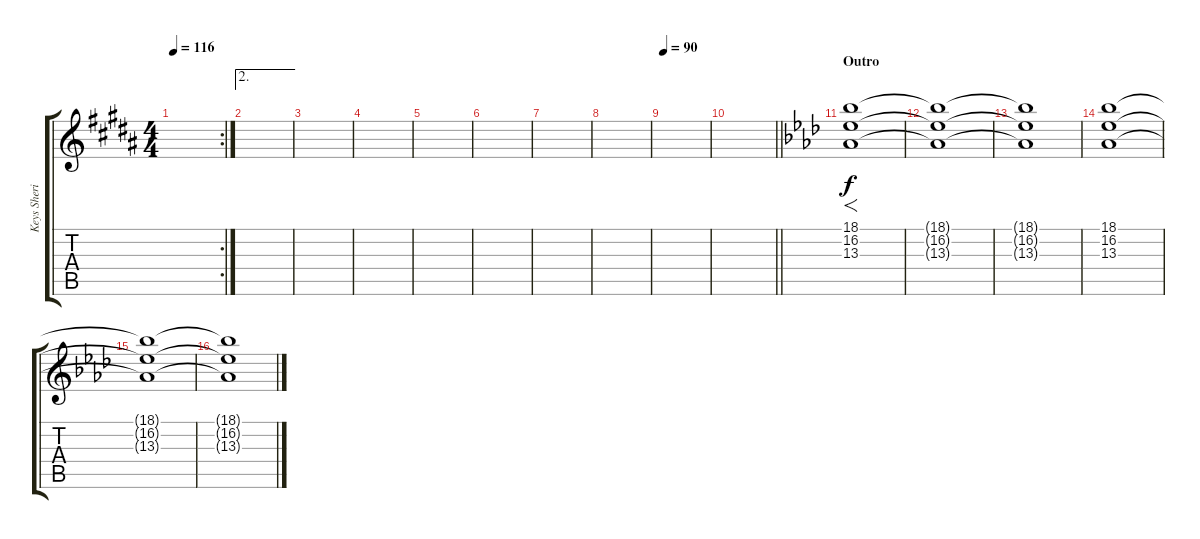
\track ("Keys Sheridan" "Keys Sheri") {instrument stringensemble1}
\staff {score tabs}
\tuning (E4 B3 G3 D3 A2 E2) {hide}
\rc 2
\ts (4 4)
\tempo 116
\clef g2
\ks g#minor
|
\ae 2
\ks b
|
\ks g#minor
|
\ks b
|
\ks g#minor
|
|
|
\ks b
|
\tempo 90
\ks g#minor
|
\barLineRight lightlight
|
\section ("" "Outro")
\ks ab
(18.1 16.2 13.3).1{f} |
(18.1{t} 16.2{t} 13.3{t}).1 |
(18.1{t} 16.2{t} 13.3{t}).1 |
(18.1 16.2 13.3).1 |
(18.1{t} 16.2{t} 13.3{t}).1 |
(18.1{t} 16.2{t} 13.3{t}).1
